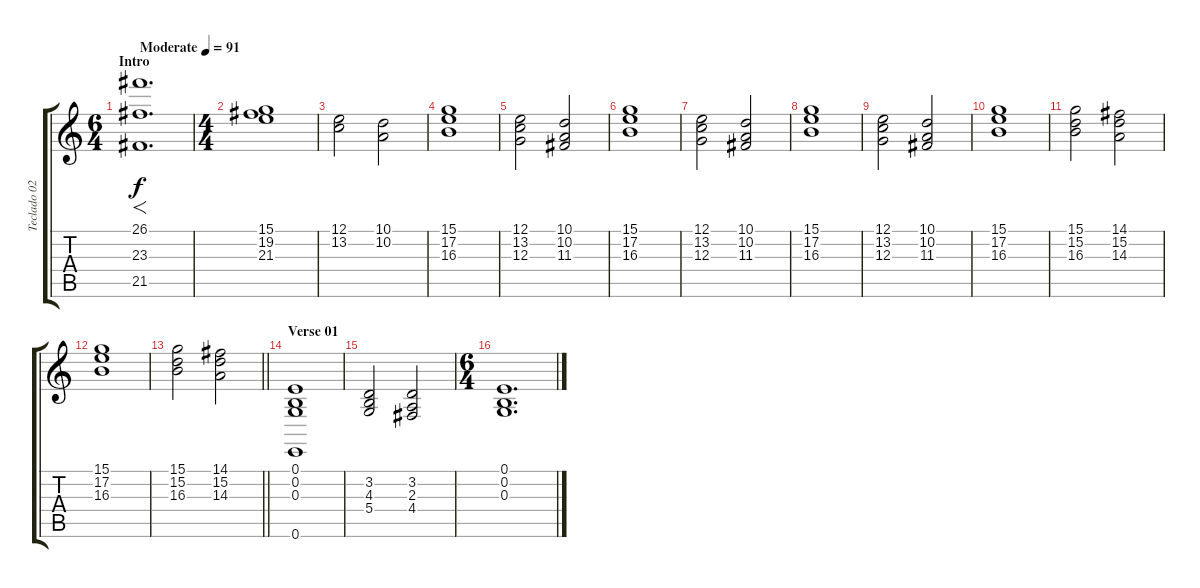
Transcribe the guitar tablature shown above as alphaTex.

\track ("Teclado 02" "Teclado 02") {instrument stringensemble1}
\staff {score tabs}
\tuning (E4 B3 G3 D3 A2 E2) {hide}
\ts (6 4)
\section ("" "Intro")
\tempo (91 "Moderate")
\clef g2
\ks c
(26.1 23.3 21.5).1{f d dy f instrument stringensemble1} |
\ts (4 4)
(15.1 19.2 21.3).1{volume 11} |
(12.1 13.2).2 (10.1 10.2).2 |
(15.1 17.2 16.3).1 |
(12.1 13.2 12.3).2 (10.1 10.2 11.3).2 |
(15.1 17.2 16.3).1 |
(12.1 13.2 12.3).2 (10.1 10.2 11.3).2 |
(15.1 17.2 16.3).1 |
(12.1 13.2 12.3).2 (10.1 10.2 11.3).2 |
(15.1 17.2 16.3).1 |
(15.1 15.2 16.3).2 (14.1 15.2 14.3).2 |
(15.1 17.2 16.3).1 |
\barLineRight lightlight
(15.1 15.2 16.3).2 (14.1 15.2 14.3).2 |
\section ("" "Verse 01")
(0.1 0.2 0.3 0.6).1 |
(3.2 4.3 5.4).2 (3.2 2.3 4.4).2 |
\ts (6 4)
(0.1 0.2 0.3).1{d}
